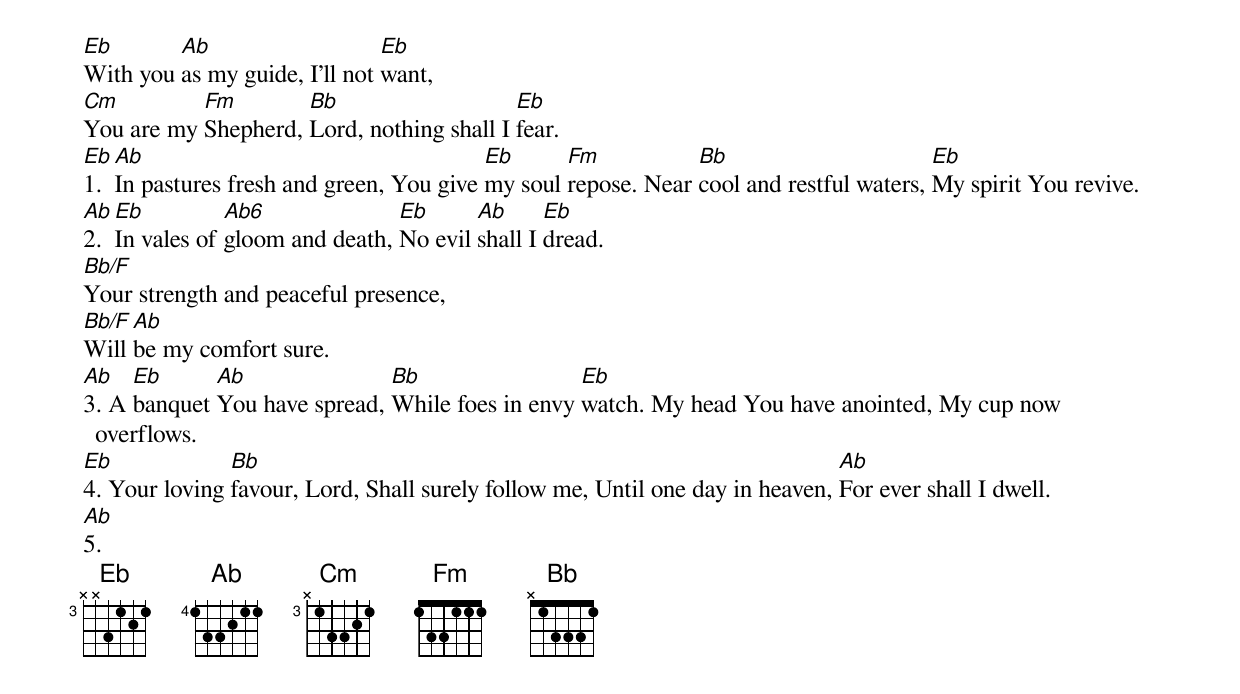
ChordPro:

[Eb]With you [Ab]as my guide, I’ll not [Eb]want,
[Cm]You are my [Fm]Shepherd, [Bb]Lord, nothing shall I [Eb]fear.
[Eb]1. [Ab]In pastures fresh and green, You give [Eb]my soul [Fm]repose. Near [Bb]cool and restful waters, [Eb]My spirit You revive.
[Ab]2. [Eb]In vales of [Ab6]gloom and death, [Eb]No evil [Ab]shall I [Eb]dread.
[Bb/F]Your strength and peaceful presence,
[Bb/F]Will [Ab]be my comfort sure.
[Ab]3. A [Eb]banquet [Ab]You have spread, [Bb]While foes in envy [Eb]watch. My head You have anointed, My cup now overflows.
[Eb]4. Your loving [Bb]favour, Lord, Shall surely follow me, Until one day in heaven, [Ab]For ever shall I dwell.
[Ab]5.
